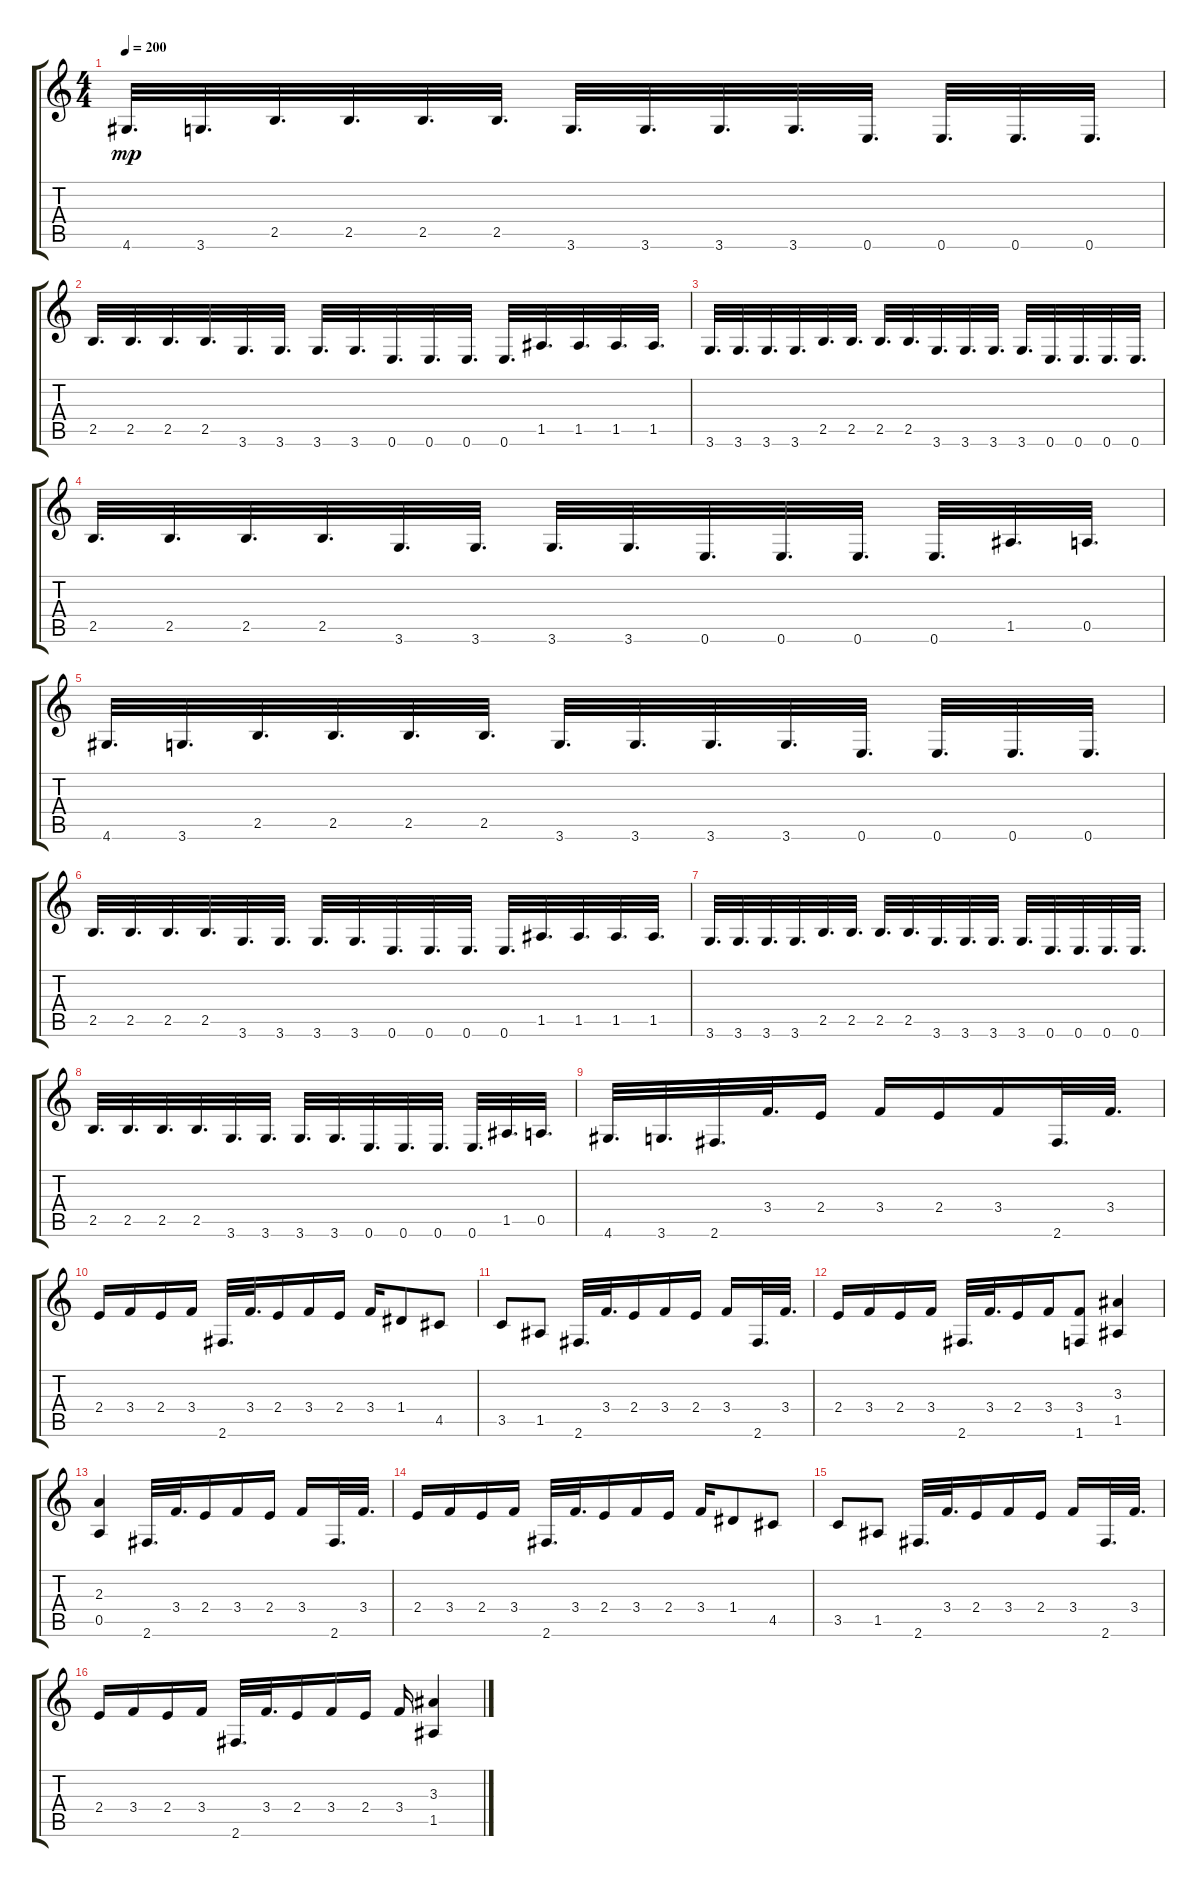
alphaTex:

\track "" {instrument distortionguitar}
\staff {score tabs}
\tuning (E4 B3 G3 D3 A2 E2) {hide}
\ts (4 4)
\tempo 200
\clef g2
\ks c
4.6.32{d dy mp} 3.6.32{d} 2.5.32{d} 2.5.32{d} 2.5.32{d} 2.5.32{d} 3.6.32{d} 3.6.32{d} 3.6.32{d} 3.6.32{d} 0.6.32{d} 0.6.32{d} 0.6.32{d} 0.6.32{d} |
2.5.32{d} 2.5.32{d} 2.5.32{d} 2.5.32{d} 3.6.32{d} 3.6.32{d} 3.6.32{d} 3.6.32{d} 0.6.32{d} 0.6.32{d} 0.6.32{d} 0.6.32{d} 1.5.32{d} 1.5.32{d} 1.5.32{d} 1.5.32{d} |
3.6.32{d} 3.6.32{d} 3.6.32{d} 3.6.32{d} 2.5.32{d} 2.5.32{d} 2.5.32{d} 2.5.32{d} 3.6.32{d} 3.6.32{d} 3.6.32{d} 3.6.32{d} 0.6.32{d} 0.6.32{d} 0.6.32{d} 0.6.32{d} |
2.5.32{d} 2.5.32{d} 2.5.32{d} 2.5.32{d} 3.6.32{d} 3.6.32{d} 3.6.32{d} 3.6.32{d} 0.6.32{d} 0.6.32{d} 0.6.32{d} 0.6.32{d} 1.5.32{d} 0.5.32{d} |
4.6.32{d} 3.6.32{d} 2.5.32{d} 2.5.32{d} 2.5.32{d} 2.5.32{d} 3.6.32{d} 3.6.32{d} 3.6.32{d} 3.6.32{d} 0.6.32{d} 0.6.32{d} 0.6.32{d} 0.6.32{d} |
2.5.32{d} 2.5.32{d} 2.5.32{d} 2.5.32{d} 3.6.32{d} 3.6.32{d} 3.6.32{d} 3.6.32{d} 0.6.32{d} 0.6.32{d} 0.6.32{d} 0.6.32{d} 1.5.32{d} 1.5.32{d} 1.5.32{d} 1.5.32{d} |
3.6.32{d} 3.6.32{d} 3.6.32{d} 3.6.32{d} 2.5.32{d} 2.5.32{d} 2.5.32{d} 2.5.32{d} 3.6.32{d} 3.6.32{d} 3.6.32{d} 3.6.32{d} 0.6.32{d} 0.6.32{d} 0.6.32{d} 0.6.32{d} |
2.5.32{d} 2.5.32{d} 2.5.32{d} 2.5.32{d} 3.6.32{d} 3.6.32{d} 3.6.32{d} 3.6.32{d} 0.6.32{d} 0.6.32{d} 0.6.32{d} 0.6.32{d} 1.5.32{d} 0.5.32{d} |
4.6.32{d} 3.6.32{d} 2.6.32{d} 3.4.32{d} 2.4.16 3.4.16 2.4.16 3.4.16 2.6.32{d} 3.4.32{d} |
2.4.16 3.4.16 2.4.16 3.4.16 2.6.32{d} 3.4.32{d} 2.4.16 3.4.16 2.4.16 3.4.16 1.4.8 4.5.8 |
3.5.8 1.5.8 2.6.32{d} 3.4.32{d} 2.4.16 3.4.16 2.4.16 3.4.16 2.6.32{d} 3.4.32{d} |
2.4.16 3.4.16 2.4.16 3.4.16 2.6.32{d} 3.4.32{d} 2.4.16 3.4.16 (3.4 1.6).8 (3.3 1.5).4 |
(2.3 0.5).4 2.6.32{d} 3.4.32{d} 2.4.16 3.4.16 2.4.16 3.4.16 2.6.32{d} 3.4.32{d} |
2.4.16 3.4.16 2.4.16 3.4.16 2.6.32{d} 3.4.32{d} 2.4.16 3.4.16 2.4.16 3.4.16 1.4.8 4.5.8 |
3.5.8 1.5.8 2.6.32{d} 3.4.32{d} 2.4.16 3.4.16 2.4.16 3.4.16 2.6.32{d} 3.4.32{d} |
2.4.16 3.4.16 2.4.16 3.4.16 2.6.32{d} 3.4.32{d} 2.4.16 3.4.16 2.4.16 3.4.16 (3.3 1.5).4
